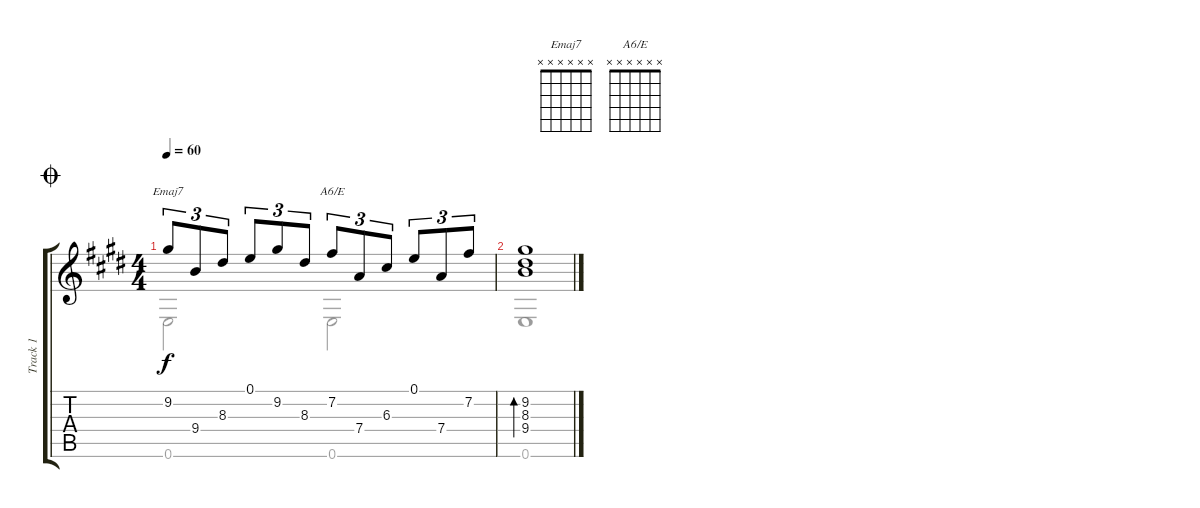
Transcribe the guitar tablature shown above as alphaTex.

\track ("Track 1" "Track 1") {instrument acousticguitarsteel}
\staff {score tabs}
\tuning (E4 B3 G3 D3 A2 E2) {hide}
\chord ("Emaj7" x x x x x x)
\chord ("A6/E" x x x x x x)
\voice
\ts (4 4)
\jump coda
\tempo 60
\clef g2
\ks e
9.2.8{tu (3 2) ch "Emaj7" dy f} 9.4.8{tu (3 2)} 8.3.8{tu (3 2)} 0.1.8{tu (3 2)} 9.2.8{tu (3 2)} 8.3.8{tu (3 2)} 7.2.8{tu (3 2) ch "A6/E"} 7.4.8{tu (3 2)} 6.3.8{tu (3 2)} 0.1.8{tu (3 2)} 7.4.8{tu (3 2)} 7.2.8{tu (3 2)} |
(9.2 8.3 9.4).1{bd 240}
\voice
\clef g2
\ottava regular
\simile none
\ks e
0.6.2{dy f} 0.6.2 |
0.6.1
